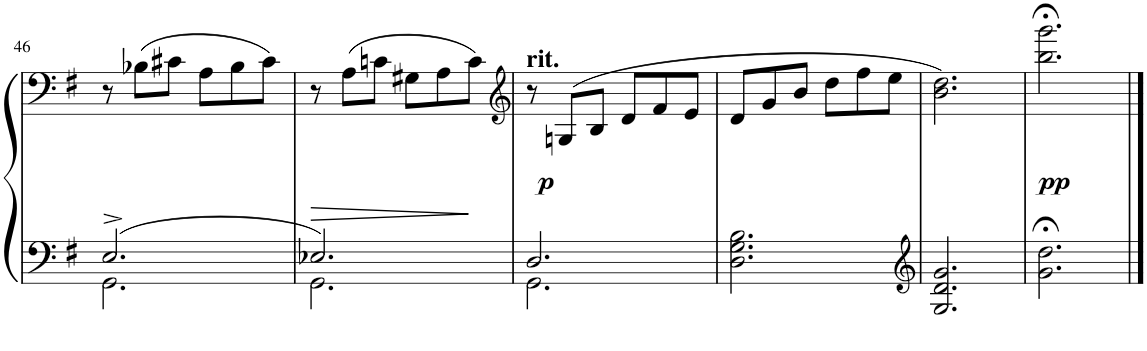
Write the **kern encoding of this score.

**kern	**kern	**dynam
*part1	*part1	*part1
*staff2	*staff1	*staff1/2
*I"Piano	*	*
*I'Pno	*	*
!!LO:PB:g=z
*clefF4	*clefF4	*
*k[f#]	*k[f#]	*
*M6/8	*M6/8	*
=46	=46	=46
*^	*	*
2.E^/	2.GG\	8r	.
.	.	(8B-X\L	.
.	.	8c#X\J	.
.	.	8A\L	.
.	.	8B-\	.
.	.	8c#\J)	.
=47	=47	=47	=47
2.E-X/	2.GG\	8r	.
.	.	(8A\L	.
.	.	8cn\J	.
.	.	8G#X\L	.
.	.	8A\	.
.	.	8c\J)	.
=48	=48	=48	=48
*	*	*clefG2	*
!	!	!LO:TX:a:B:t=rit.	!
!	!	!	!LO:DY:b
2.D/	2.GG\	8r	p
.	.	(8Gn/L	.
.	.	8B/J	.
.	.	8d/L	.
.	.	8f#/	.
.	.	8e/J	.
*v	*v	*	*
=49	=49	=49
2.D\ 2.G\ 2.B\	8d/L	.
.	8g/	.
.	8b/J	.
.	8dd\L	.
.	8ff#\	.
.	8ee\J	.
=50	=50	=50
*clefG2	*	*
2.G/ 2.d/ 2.g/	2.b\ 2.dd\)	.
=51	=51	=51
!	!	!LO:DY:b
2.g\;< 2.dd\;<	2.bb\;< 2.ggg\;<	pp
==	==	==
*-	*-	*-
